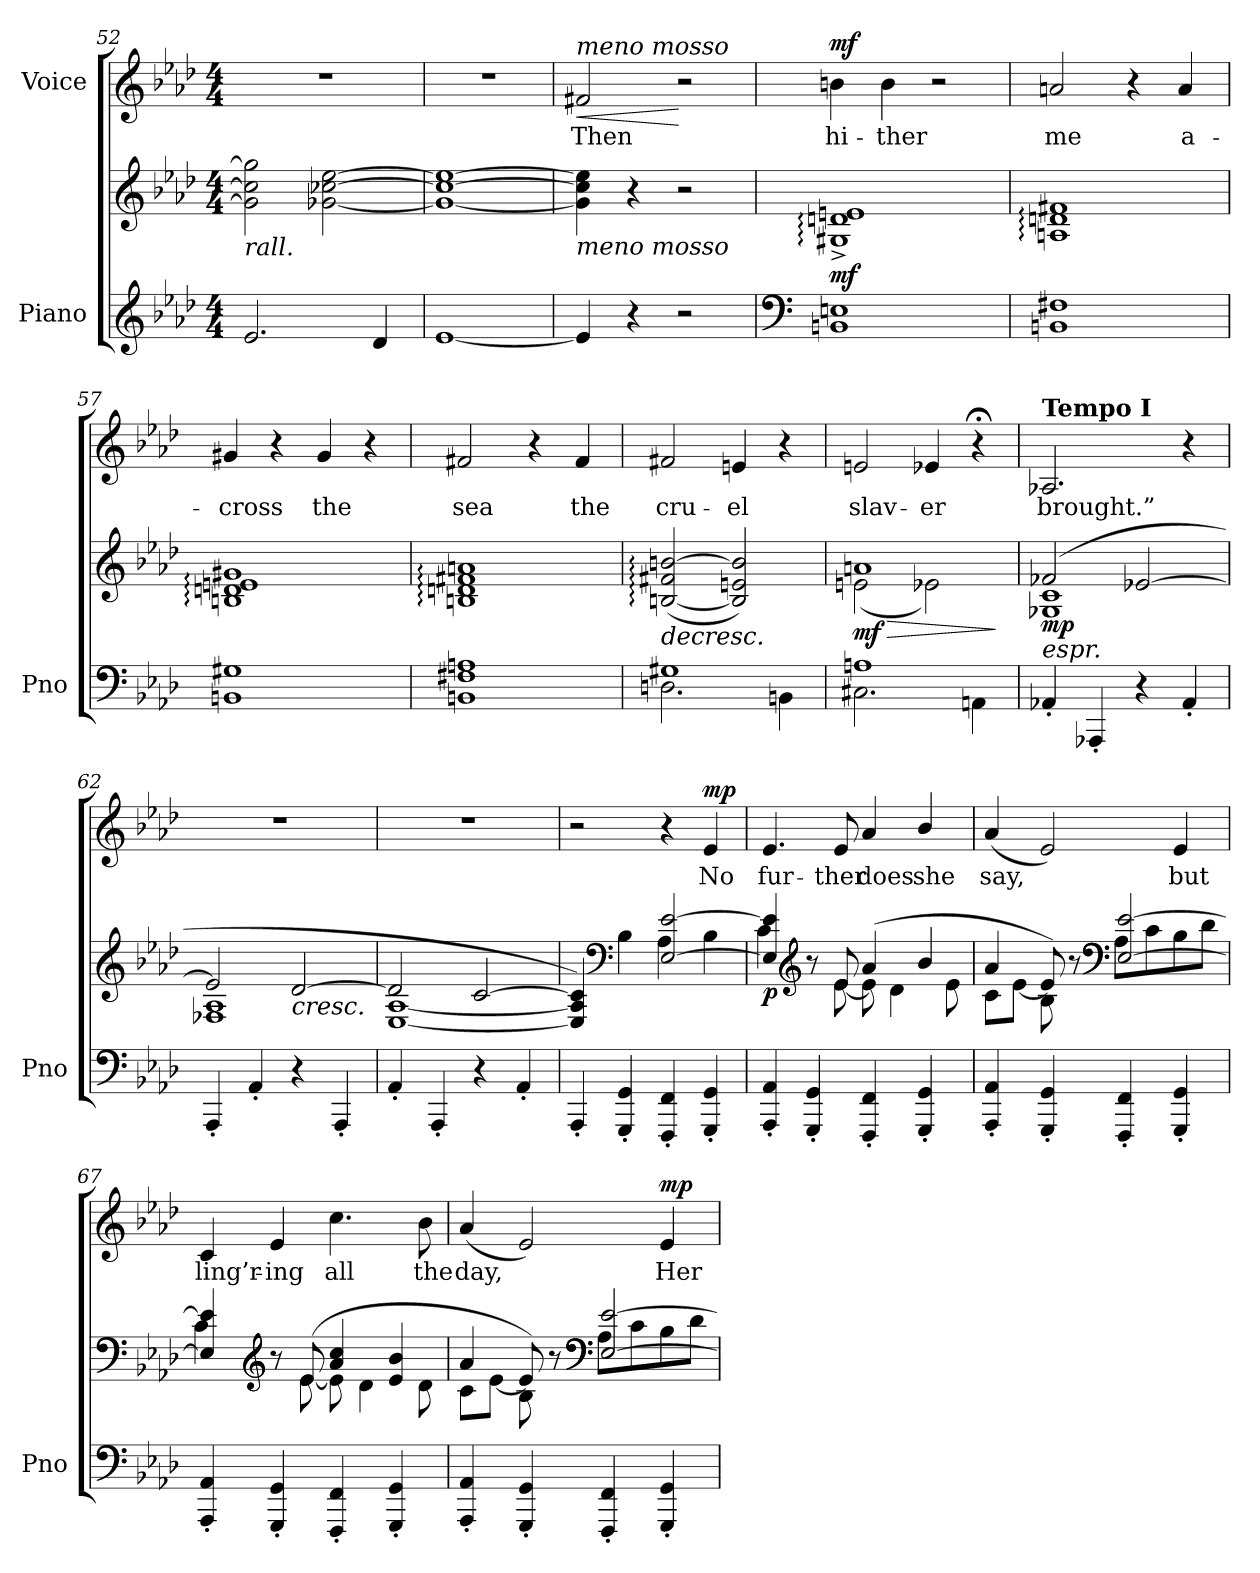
**kern	**kern	**dynam	**kern	**text	**dynam
*part2	*part2	*part2	*part1	*part1	*part1
*staff3	*staff2	*staff2/3	*staff1	*staff1	*staff1
*I"Piano	*	*	*I"Voice	*	*
*I'Pno	*	*	*	*	*
*clefG2	*clefG2	*	*clefG2	*	*
*k[b-e-a-d-]	*k[b-e-a-d-]	*	*k[b-e-a-d-]	*	*
*M4/4	*M4/4	*	*M4/4	*	*
*MM130	*MM130	*	*MM130	*	*
=52	=52	=52	=52	=52	=52
!	!LO:TX:b:i:t=rall.	!	!	!	!
2.e-/	2g-\] 2cc-\] 2gg-\]	.	1r	.	.
.	[2g-X\ [2cc-X\ [2ee-\	.	.	.	.
4d-/	.	.	.	.	.
=53	=53	=53	=53	=53	=53
[1e-	1g-_ 1cc-_ 1ee-_	.	1r	.	.
=54	=54	=54	=54	=54	=54
*	*	*	*MM110	*	*
!	!	!	!LO:TX:a:i:t=meno mosso	!	!
!	!LO:TX:b:i:t=meno mosso	!	!	!	!
!	!	!	!	!LO:LY:b	!LO:HP:b
4e-/]	4g-\] 4cc-\] 4ee-\]	.	2f#X/	Then	<
4r	4r	.	.	.	.
2r	2r	.	2r	.	[
!!LO:PB:g=z
=55	=55	=55	=55	=55	=55
*clefF4	*	*	*	*	*
!	!	!LO:DY:b	!	!LO:LY:b	!LO:DY:a
1BBn 1En	1G#X:^ 1dn:^ 1en:^	mf	4bn\	hi-	mf
!	!	!	!	!LO:LY:b	!
.	.	.	4b\	-ther	.
.	.	.	2r	.	.
=56	=56	=56	=56	=56	=56
!	!	!	!	!LO:LY:b	!
1BBn 1F#X	1An: 1dn: 1f#X:	.	2an/	me	.
.	.	.	4r	.	.
!	!	!	!	!LO:LY:b	!
.	.	.	4a/	a-	.
=57	=57	=57	=57	=57	=57
!	!	!	!	!LO:LY:b	!
1BBn 1G#X	1Bn: 1dn: 1en: 1g#X:	.	4g#X/	-cross	.
.	.	.	4r	.	.
!	!	!	!	!LO:LY:b	!
.	.	.	4g#/	the	.
.	.	.	4r	.	.
=58	=58	=58	=58	=58	=58
!	!	!	!	!LO:LY:b	!
1BBn 1F#X 1An	1Bn: 1dn: 1f#X: 1an:	.	2f#X/	sea	.
.	.	.	4r	.	.
!	!	!	!	!LO:LY:b	!
.	.	.	4f#/	the	.
=59	=59	=59	=59	=59	=59
*	*	*	*MM120	*	*
*^	*	*	*	*	*
!	!	!	!LO:HP:b	!	!LO:LY:b	!
1G#X	2.Dn\	(>[2Bn/: 2f#X/: [2bn/:	>	2f#X/	cru-	.
!	!	!	!	!	!LO:LY:b	!
.	.	2B/] 2en/ 2b/])	.	4en/	-el	.
.	4BBn\	.	.	4r	.	.
!!LO:LB:g=z
=60	=60	=60	=60	=60	=60	=60
*	*	*	*	*MM130	*	*
!	!	!	!LO:HP:b	!	!LO:LY:b	!
*	*	*^	*	*	*	*
!	!	!	!	!LO:DY:n=1:b	!	!	!
1An	2.C#X\	1an:	(<2en\	> mf	2en/	slav-	.
!	!	!	!	!	!	!LO:LY:b	!
.	.	.	2e-X\)	.	4e-X/	-er	.
.	4AAn\	.	.	.	4r;<	.	.
*v	*v	*	*	*	*	*	*
*	*v	*v	*	*	*	*
.	.	]	.	.	.
=61	=61	=61	=61	=61	=61
*	*	*	*MM180	*	*
*	*^	*	*	*	*
!	!	!	!	!LO:TX:a:B:t=Tempo I	!	!
!	!LO:TX:b:i:t=espr.	!	!	!	!	!
!	!	!	!LO:DY:b	!	!LO:LY:b	!
4AA-X'/	(>2f-X/	1G-X 1c	mp	2.A-X/	brought.”	.
4AAA-X'/	.	.	.	.	.	.
4r	[2e-X/	.	.	.	.	.
4AA-'/	.	.	.	4r	.	.
=62	=62	=62	=62	=62	=62	=62
4AAA-'/	2e-/]	1F-X 1A-	.	1r	.	.
4AA-'/	.	.	.	.	.	.
!	!LO:TX:b:i:t=cresc.	!	!	!	!	!
4r	[2d-/	.	.	.	.	.
4AAA-'/	.	.	.	.	.	.
=63	=63	=63	=63	=63	=63	=63
4AA-'/	2d-/]	[1E- [1A-	.	1r	.	.
4AAA-'/	.	.	.	.	.	.
4r	[2c/	.	.	.	.	.
4AA-'/	.	.	.	.	.	.
=64	=64	=64	=64	=64	=64	=64
4AAA-'/	4E-/] 4A-/] 4c/])	2ryy	.	2r	.	.
*	*clefF4	*	*	*	*	*
4GGG/' 4GG/'	4B-\	.	]	.	.	.
4FFF/' 4FF/'	[2E-/ [2e-/	4A-\	.	4r	.	.
!	!	!	!	!	!LO:LY:b	!LO:DY:a
4GGG/' 4GG/'	.	4B-\	.	4e-/	No	mp
=65	=65	=65	=65	=65	=65	=65
!	!	!	!LO:DY:b	!	!LO:LY:b	!
4AAA-/' 4AA-/'	4E-/] 4e-/]	4c\	p	4.e-/	fur-	.
*	*clefG2	*	*	*	*	*
4GGG/' 4GG/'	8r	8ryy	.	.	.	.
!	!	!	!	!	!LO:LY:b	!
.	8e-/	[8e-\	.	8e-/	-ther	.
!	!	!	!	!	!LO:LY:b	!
4FFF/' 4FF/'	(>4a-/	8e-\]	.	4a-/	does	.
.	.	4d-\	.	.	.	.
!	!	!	!	!	!LO:LY:b	!
4GGG/' 4GG/'	4b-/	.	.	4b-/	she	.
.	.	8e-\	.	.	.	.
!!LO:LB:g=z
=66	=66	=66	=66	=66	=66	=66
!	!	!	!	!	!LO:LY:b	!
4AAA-/' 4AA-/'	4a-/	8c\L	.	(<4a-/	say,	.
.	.	[8e-\J	.	.	.	.
4GGG/' 4GG/'	8e-/])	8B-\	.	2e-/)	.	.
.	8r	8ryy	.	.	.	.
*	*clefF4	*	*	*	*	*
4FFF/' 4FF/'	[2E-/ [2e-/	8A-\L	.	.	.	.
.	.	8c\	.	.	.	.
!	!	!	!	!	!LO:LY:b	!
4GGG/' 4GG/'	.	8B-\	.	4e-/	but	.
.	.	8d-\J	.	.	.	.
=67	=67	=67	=67	=67	=67	=67
!	!	!	!	!	!LO:LY:b	!
4AAA-/' 4AA-/'	4E-/] 4e-/]	4c\	.	4c/	ling’r-	.
*	*clefG2	*	*	*	*	*
!	!	!	!	!	!LO:LY:b	!
4GGG/' 4GG/'	8r	8ryy	.	4e-/	-ing	.
.	(>8e-/	[8e-\	.	.	.	.
!	!	!	!	!	!LO:LY:b	!
4FFF/' 4FF/'	4a-/ 4cc/	8e-\]	.	4.cc\	all	.
.	.	4d-\	.	.	.	.
4GGG/' 4GG/'	4e-/ 4b-/	.	.	.	.	.
!	!	!	!	!	!LO:LY:b	!
.	.	8d-\	.	8b-\	the	.
=68	=68	=68	=68	=68	=68	=68
!	!	!	!	!	!LO:LY:b	!
4AAA-/' 4AA-/'	4a-/	8c\L	.	(<4a-/	day,	.
.	.	[8e-\J	.	.	.	.
4GGG/' 4GG/'	8e-/])	8B-\	.	2e-/)	.	.
.	8r	8ryy	.	.	.	.
*	*clefF4	*	*	*	*	*
4FFF/' 4FF/'	[2E-/ [2e-/	8A-\L	.	.	.	.
.	.	8c\	.	.	.	.
!	!	!	!	!	!LO:LY:b	!LO:DY:a
4GGG/' 4GG/'	.	8B-\	.	4e-/	Her	mp
.	.	8d-\J	.	.	.	.
*	*v	*v	*	*	*	*
=	=	=	=	=	=
*-	*-	*-	*-	*-	*-
